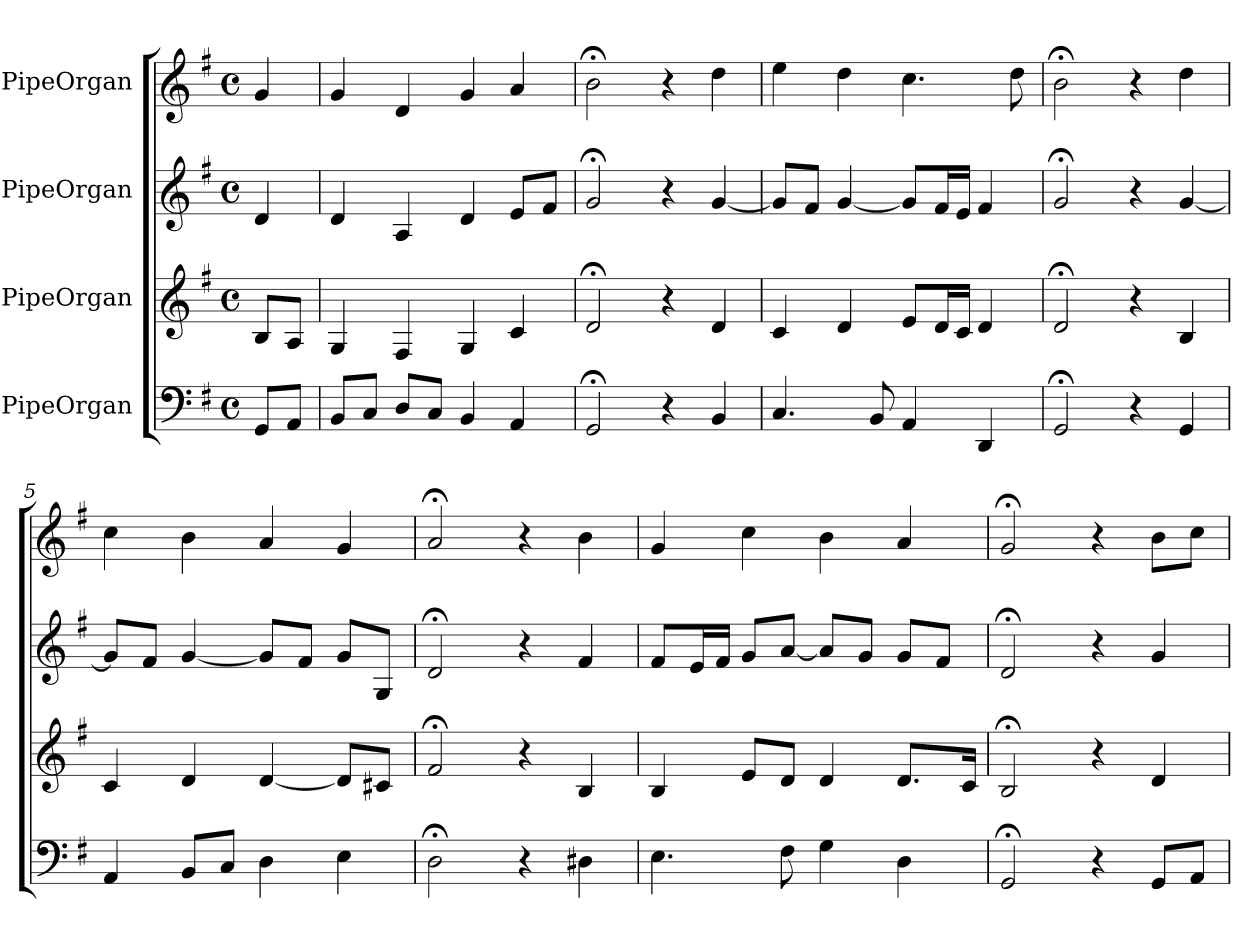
**kern	**kern	**kern	**kern
*part4	*part3	*part2	*part1
*staff4	*staff3	*staff2	*staff1
*I"PipeOrgan	*I"PipeOrgan	*I"PipeOrgan	*I"PipeOrgan
*k[f#]	*k[f#]	*k[f#]	*k[f#]
*G:	*G:	*G:	*G:
*M4/4	*M4/4	*M4/4	*M4/4
*met(c)	*met(c)	*met(c)	*met(c)
*MM60	*MM60	*MM60	*MM60
=	=	=	=
8GGL	8BL	4d	4g
8AAJ	8AJ	.	.
=1	=1	=1	=1
8BBL	4G	4d	4g
8CJ	.	.	.
8DL	4F#	4A	4d
8CJ	.	.	.
4BB	4G	4d	4g
4AA	4c	8eL	4a
.	.	8f#J	.
=2	=2	=2	=2
2GG;<	2d;<	2g;<	2b;<
4r	4r	4r	4r
4BB	4d	[4g	4dd
=3	=3	=3	=3
4.C	4c	8gL]	4ee
.	.	8f#J	.
.	4d	[4g	4dd
8BB	.	.	.
4AA	8eL	8gL]	4.cc
.	16dL	16f#L	.
.	16cJJ	16eJJ	.
4DD	4d	4f#	.
.	.	.	8dd
=4	=4	=4	=4
2GG;<	2d;<	2g;<	2b;<
4r	4r	4r	4r
4GG	4B	[4g	4dd
=5	=5	=5	=5
4AA	4c	8gL]	4cc
.	.	8f#J	.
8BBL	4d	[4g	4b
8CJ	.	.	.
4D	[4d	8gL]	4a
.	.	8f#J	.
4E	8dL]	8gL	4g
.	8c#XJ	8GJ	.
=6	=6	=6	=6
2D;<	2f#;<	2d;<	2a;<
4r	4r	4r	4r
4D#X	4B	4f#	4b
=7	=7	=7	=7
4.E	4B	8f#L	4g
.	.	16eL	.
.	.	16f#JJ	.
.	8eL	8gL	4cc
8F#	8dJ	[8aJ	.
4G	4d	8aL]	4b
.	.	8gJ	.
4D	8.dL	8gL	4a
.	.	8f#J	.
.	16cJk	.	.
=8	=8	=8	=8
2GG;<	2B;<	2d;<	2g;<
4r	4r	4r	4r
8GGL	4d	4g	8bL
8AAJ	.	.	8ccJ
=	=	=	=
*-	*-	*-	*-
